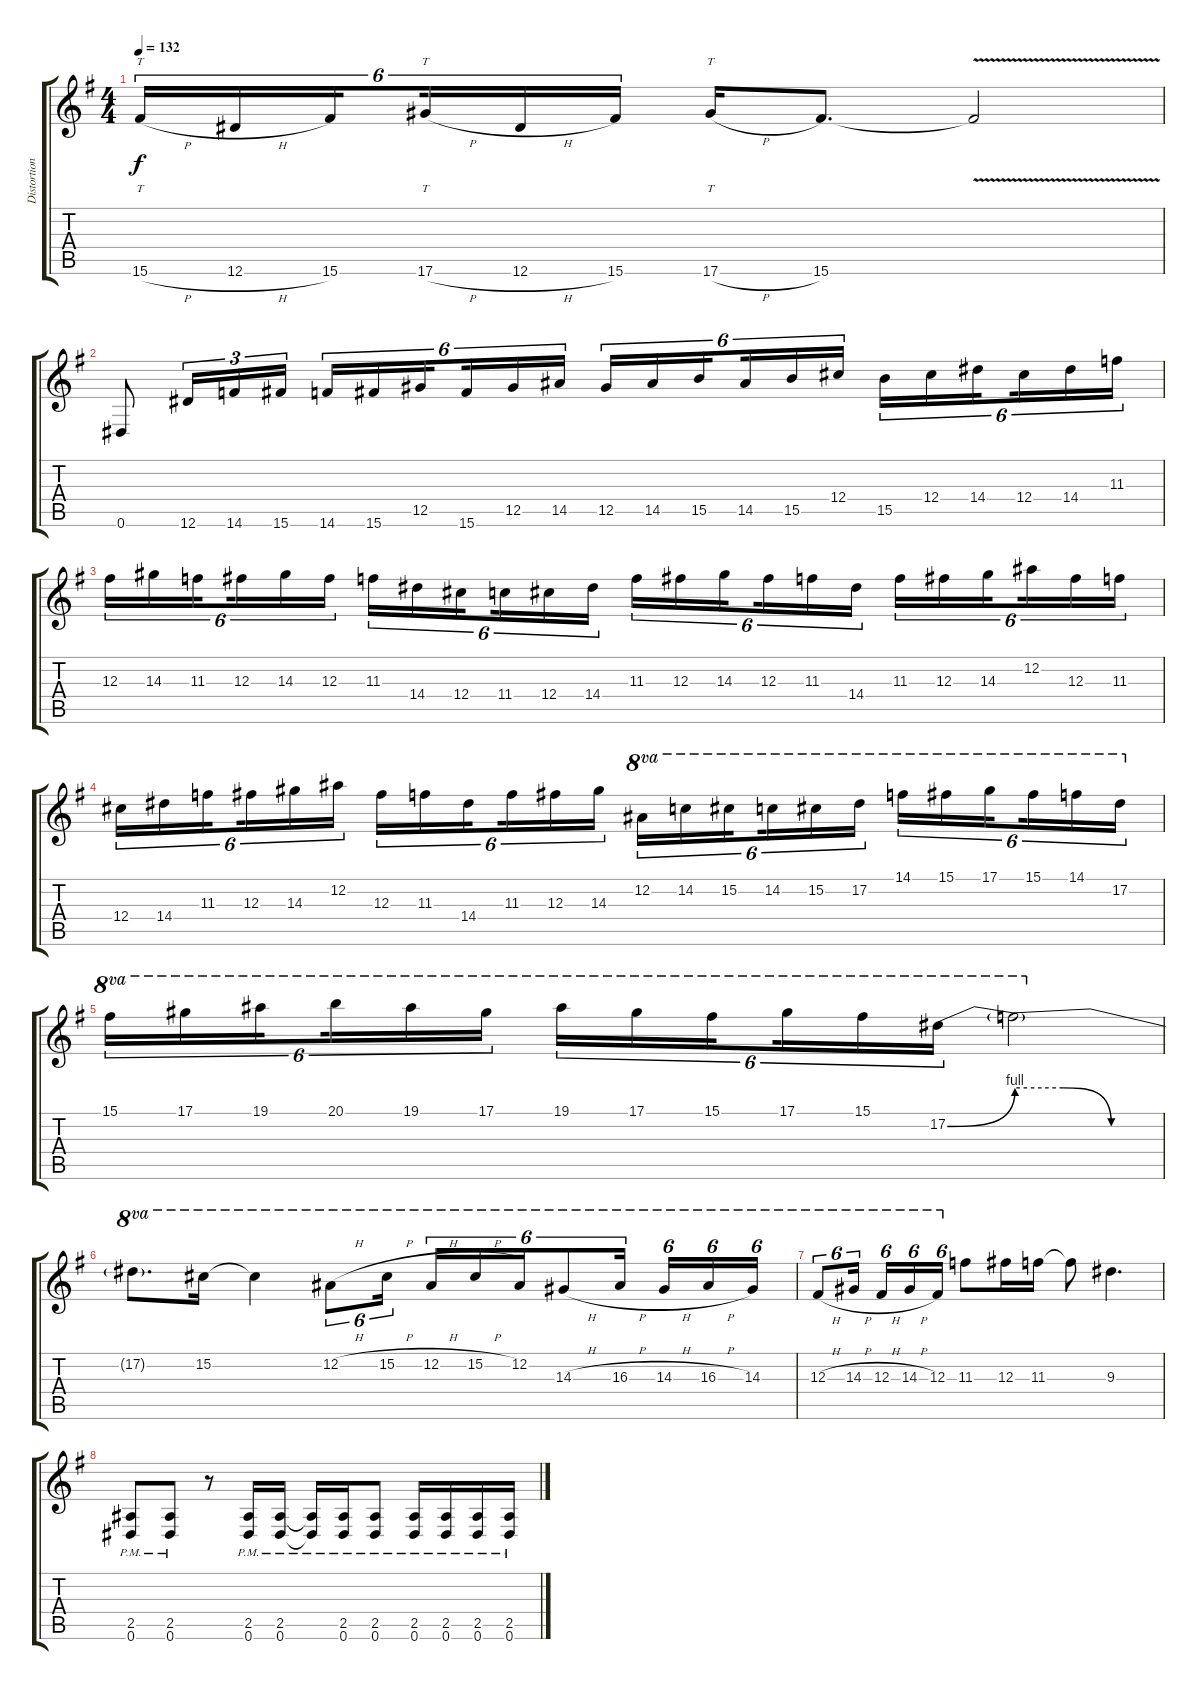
\track ("Distortion" "Distortion") {instrument distortionguitar}
\staff {score tabs}
\tuning (Eb4 Bb3 Gb3 Db3 Ab2 Eb2) {hide}
\ts (4 4)
\tempo 132
\clef g2
\ks g
15.6{h}.16{tt tu (6 4) dy f} 12.6{h}.16{tu (6 4)} 15.6.16{tu (6 4) beam splitsecondary} 17.6{h}.16{tt tu (6 4)} 12.6{h}.16{tu (6 4)} 15.6.16{tu (6 4)} 17.6{h}.16{tt} 15.6.8{d} 15.6{v t}.2 |
0.6.8 12.6.16{tu (3 2)} 14.6.16{tu (3 2)} 15.6.16{tu (3 2)} 14.6.16{tu (6 4)} 15.6.16{tu (6 4)} 12.5.16{tu (6 4) beam splitsecondary} 15.6.16{tu (6 4)} 12.5.16{tu (6 4)} 14.5.16{tu (6 4)} 12.5.16{tu (6 4)} 14.5.16{tu (6 4)} 15.5.16{tu (6 4) beam splitsecondary} 14.5.16{tu (6 4)} 15.5.16{tu (6 4)} 12.4.16{tu (6 4)} 15.5.16{tu (6 4)} 12.4.16{tu (6 4)} 14.4.16{tu (6 4) beam splitsecondary} 12.4.16{tu (6 4)} 14.4.16{tu (6 4)} 11.3.16{tu (6 4)} |
12.3.16{tu (6 4)} 14.3.16{tu (6 4)} 11.3.16{tu (6 4) beam splitsecondary} 12.3.16{tu (6 4)} 14.3.16{tu (6 4)} 12.3.16{tu (6 4)} 11.3.16{tu (6 4)} 14.4.16{tu (6 4)} 12.4.16{tu (6 4) beam splitsecondary} 11.4.16{tu (6 4)} 12.4.16{tu (6 4)} 14.4.16{tu (6 4)} 11.3.16{tu (6 4)} 12.3.16{tu (6 4)} 14.3.16{tu (6 4) beam splitsecondary} 12.3.16{tu (6 4)} 11.3.16{tu (6 4)} 14.4.16{tu (6 4)} 11.3.16{tu (6 4)} 12.3.16{tu (6 4)} 14.3.16{tu (6 4) beam splitsecondary} 12.2.16{tu (6 4)} 12.3.16{tu (6 4)} 11.3.16{tu (6 4)} |
12.4.16{tu (6 4)} 14.4.16{tu (6 4)} 11.3.16{tu (6 4) beam splitsecondary} 12.3.16{tu (6 4)} 14.3.16{tu (6 4)} 12.2.16{tu (6 4)} 12.3.16{tu (6 4)} 11.3.16{tu (6 4)} 14.4.16{tu (6 4) beam splitsecondary} 11.3.16{tu (6 4)} 12.3.16{tu (6 4)} 14.3.16{tu (6 4)} 12.2.16{tu (6 4) ot 8va} 14.2.16{tu (6 4) ot 8va} 15.2.16{tu (6 4) ot 8va beam splitsecondary} 14.2.16{tu (6 4) ot 8va} 15.2.16{tu (6 4) ot 8va} 17.2.16{tu (6 4) ot 8va} 14.1.16{tu (6 4) ot 8va} 15.1.16{tu (6 4) ot 8va} 17.1.16{tu (6 4) ot 8va beam splitsecondary} 15.1.16{tu (6 4) ot 8va} 14.1.16{tu (6 4) ot 8va} 17.2.16{tu (6 4) ot 8va} |
15.1.16{tu (6 4) ot 8va} 17.1.16{tu (6 4) ot 8va} 19.1.16{tu (6 4) ot 8va beam splitsecondary} 20.1.16{tu (6 4) ot 8va} 19.1.16{tu (6 4) ot 8va} 17.1.16{tu (6 4) ot 8va} 19.1.16{tu (6 4) ot 8va} 17.1.16{tu (6 4) ot 8va} 15.1.16{tu (6 4) ot 8va beam splitsecondary} 17.1.16{tu (6 4) ot 8va} 15.1.16{tu (6 4) ot 8va} 17.2{be (bend 0 0 60 4)}.16{tu (6 4) ot 8va} 17.2{be (custom 0 4 20 4 40 0 60 0) t}.2{ot 8va} |
17.2{t}.8{d ot 8va} 15.2.16{ot 8va} 15.2{t}.4{ot 8va} 12.2{h}.8{tu (6 4) ot 8va} 15.2{h}.16{tu (6 4) ot 8va beam splitsecondary} 12.2{h}.16{tu (6 4) ot 8va} 15.2{h}.16{tu (6 4) ot 8va} 12.2.16{tu (6 4) ot 8va} 14.3{h}.8{tu (6 4) ot 8va} 16.3{h}.16{tu (6 4) ot 8va beam splitsecondary} 14.3{h}.16{tu (6 4) ot 8va} 16.3{h}.16{tu (6 4) ot 8va} 14.3.16{tu (6 4) ot 8va} |
12.3{h}.8{tu (6 4) ot 8va} 14.3{h}.16{tu (6 4) ot 8va beam splitsecondary} 12.3{h}.16{tu (6 4) ot 8va} 14.3{h}.16{tu (6 4) ot 8va} 12.3.16{tu (6 4) ot 8va} 11.3.8 12.3.16 11.3.16 11.3{t}.8 9.3.4{d} |
(2.5{pm} 0.6{pm}).8 (2.5{pm} 0.6{pm}).8 r.8 (2.5{pm} 0.6{pm}).16 (2.5{pm} 0.6{pm}).16 (2.5{pm t} 0.6{pm t}).16 (2.5{pm} 0.6{pm}).16 (2.5{pm} 0.6{pm}).8 (2.5{pm} 0.6{pm}).16 (2.5{pm} 0.6{pm}).16 (2.5{pm} 0.6{pm}).16 (2.5{pm} 0.6{pm}).16
